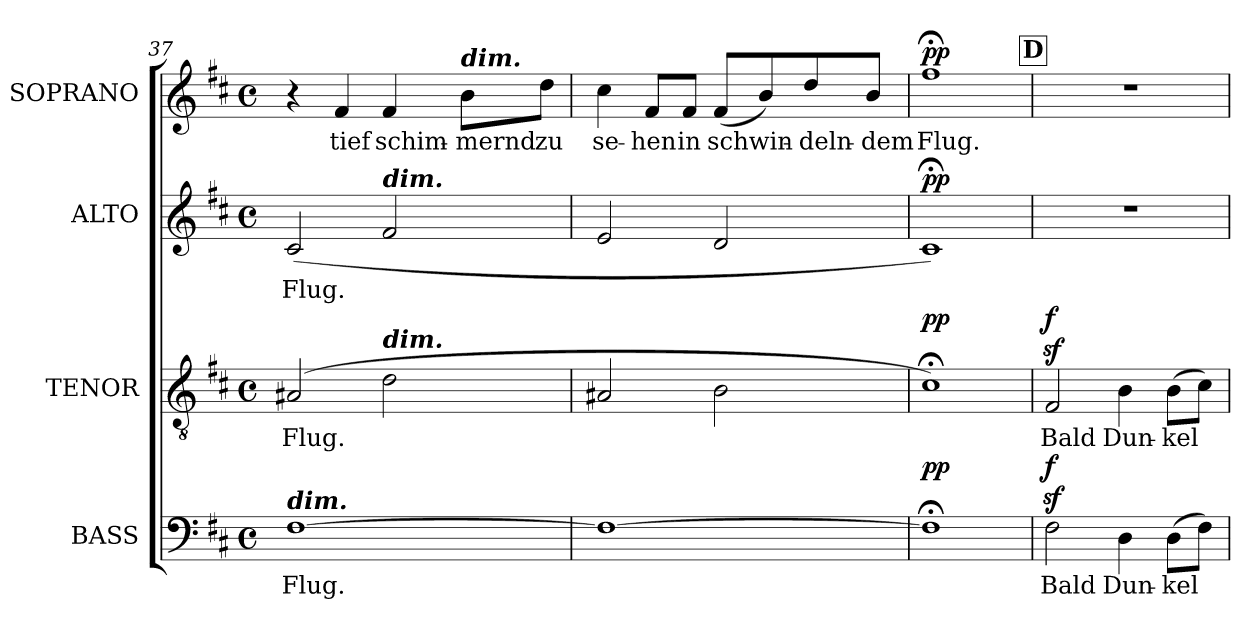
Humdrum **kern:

**kern	**text	**dynam	**kern	**text	**dynam	**kern	**text	**dynam	**kern	**text	**dynam
*part4	*part4	*part4	*part3	*part3	*part3	*part2	*part2	*part2	*part1	*part1	*part1
*staff4	*staff4	*staff4	*staff3	*staff3	*staff3	*staff2	*staff2	*staff2	*staff1	*staff1	*staff1
*I"BASS	*	*	*I"TENOR	*	*	*I"ALTO	*	*	*I"SOPRANO	*	*
*I'B.	*	*	*I'T.	*	*	*I'A.	*	*	*I'S.	*	*
*clefF4	*	*	*clefGv2	*	*	*clefG2	*	*	*clefG2	*	*
*	*	*	*ITrd7c12	*	*	*	*	*	*	*	*
*k[f#c#]	*	*	*k[f#c#]	*	*	*k[f#c#]	*	*	*k[f#c#]	*	*
*b:	*	*	*b:	*	*	*b:	*	*	*b:	*	*
*M4/4	*	*	*M4/4	*	*	*M4/4	*	*	*M4/4	*	*
*met(c)	*	*	*met(c)	*	*	*met(c)	*	*	*met(c)	*	*
=37	=37	=37	=37	=37	=37	=37	=37	=37	=37	=37	=37
!	!LO:LY:b:color=#000000	!	!	!	!	!	!	!	!	!	!
!	!	!	!	!LO:LY:b:color=#000000	!	!	!	!	!	!	!
!LO:TX:a:Bi:t=dim.	!	!	!	!	!	!	!	!	!	!	!
!	!	!	!	!	!	!	!LO:LY:b:color=#000000	!	!	!	!
[>1F#i	Flug.	.	(2AA#Xi/	Flug.	.	(2c#i/	Flug.	.	4r	.	.
!	!	!	!	!	!	!	!	!	!	!LO:LY:b:color=#000000	!
.	.	.	.	.	.	.	.	.	4f#i/	tief	.
!	!	!	!	!	!	!LO:TX:a:Bi:t=dim.	!	!	!	!	!
!	!	!	!LO:TX:a:Bi:t=dim.	!	!	!	!	!	!	!	!
!	!	!	!	!	!	!	!	!	!	!LO:LY:b:color=#000000	!
.	.	.	2Di\	.	.	2f#i/	.	.	4f#i/	schim-	.
!	!	!	!	!	!	!	!	!	!LO:TX:a:Bi:t=dim.	!	!
!	!	!	!	!	!	!	!	!	!	!LO:LY:b:color=#000000	!
.	.	.	.	.	.	.	.	.	8bi\L	-mernd	.
!	!	!	!	!	!	!	!	!	!	!LO:LY:b:color=#000000	!
.	.	.	.	.	.	.	.	.	8ddi\J	zu	.
=38	=38	=38	=38	=38	=38	=38	=38	=38	=38	=38	=38
!	!	!	!	!	!	!	!	!	!	!LO:LY:b:color=#000000	!
1F#i_>	.	.	2AA#Xi/	.	.	2ei/	.	.	4cc#i\	se-	.
!	!	!	!	!	!	!	!	!	!	!LO:LY:b:color=#000000	!
.	.	.	.	.	.	.	.	.	8f#i/L	-hen	.
!	!	!	!	!	!	!	!	!	!	!LO:LY:b:color=#000000	!
.	.	.	.	.	.	.	.	.	8f#i/J	in	.
!	!	!	!	!	!	!	!	!	!	!LO:LY:b:color=#000000	!
.	.	.	2BBi\	.	.	2di/	.	.	(8f#i/L	schwin-	.
.	.	.	.	.	.	.	.	.	8bi/)	.	.
!	!	!	!	!	!	!	!	!	!	!LO:LY:b:color=#000000	!
.	.	.	.	.	.	.	.	.	8ddi/	-deln-	.
!	!	!	!	!	!	!	!	!	!	!LO:LY:b:color=#000000	!
.	.	.	.	.	.	.	.	.	8bi/J	-dem	.
=39	=39	=39	=39	=39	=39	=39	=39	=39	=39	=39	=39
!	!	!	!	!	!	!	!	!	!	!LO:LY:b:color=#000000	!
1F#;i]	.	pp	1C#;i)	.	pp	1c#;i)	.	pp	1ff#;i	Flug.	pp
!!LO:LB:g=z
!!LO:REH:place=s1:B:color=#000000:enc=box:fs=17.415:t=D
=40	=40	=40	=40	=40	=40	=40	=40	=40	=40	=40	=40
!	!LO:LY:b:color=#000000	!	!	!	!	!	!	!	!	!	!
!	!	!	!	!LO:LY:b:color=#000000	!	!	!	!	!	!	!
2F#zi\	Bald	f	2FF#zi/	Bald	f	1r	.	.	1r	.	.
!	!LO:LY:b:color=#000000	!	!	!	!	!	!	!	!	!	!
!	!	!	!	!LO:LY:b:color=#000000	!	!	!	!	!	!	!
4Di\	Dun-	.	4BBi\	Dun-	.	.	.	.	.	.	.
!	!LO:LY:b:color=#000000	!	!	!	!	!	!	!	!	!	!
!	!	!	!	!LO:LY:b:color=#000000	!	!	!	!	!	!	!
(8Di\L	-kel	.	(8BBi\L	-kel	.	.	.	.	.	.	.
8F#i\J)	.	.	8C#i\J)	.	.	.	.	.	.	.	.
=	=	=	=	=	=	=	=	=	=	=	=
*-	*-	*-	*-	*-	*-	*-	*-	*-	*-	*-	*-
